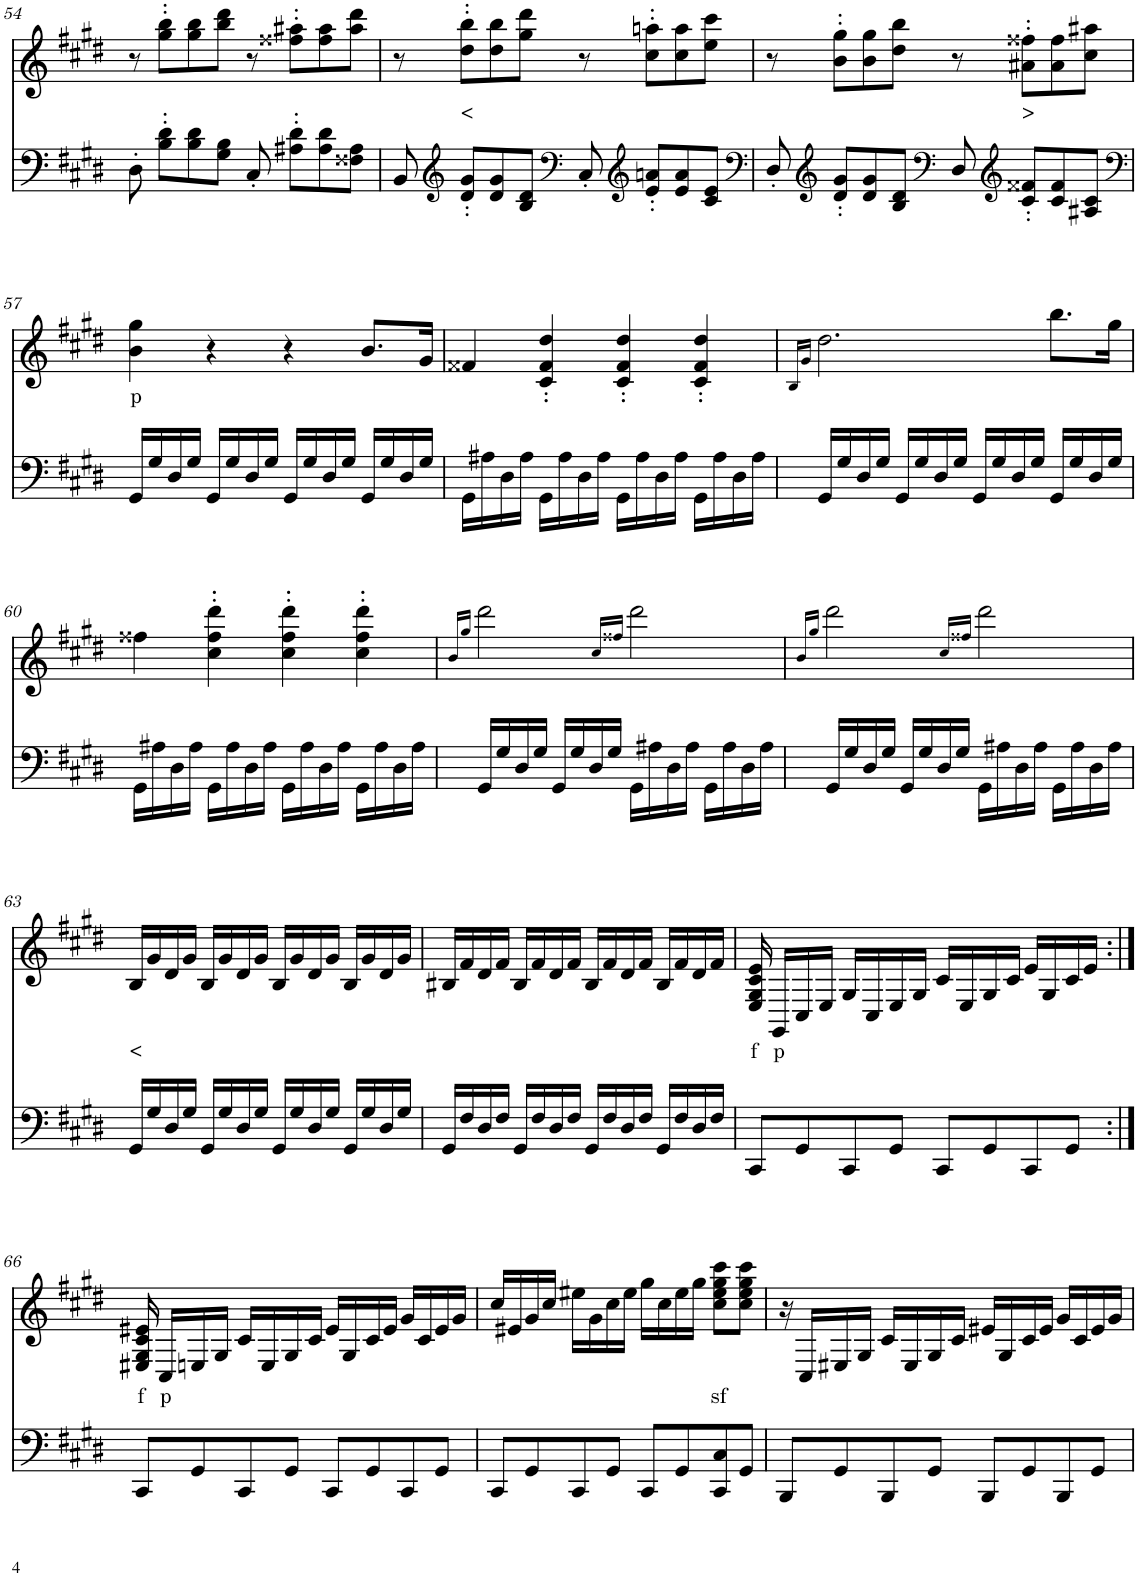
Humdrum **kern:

**kern	**kern	**text
*part2	*part1	*part1
*staff2	*staff1	*staff1
*I"piano	*I"piano	*
*I'Pno	*I'Pno	*
!!LO:PB:g=z
*clefF4	*clefG2	*
*k[f#c#g#d#]	*k[f#c#g#d#]	*
*c#:	*c#:	*
*M4/4	*M4/4	*
=54	=54	=54
8D#'\	8r	.
8B\' 8d#\'L	8gg#\' 8bb\'L	.
8B\ 8d#\	8gg#\ 8bb\	.
8G#\ 8B\J	8bb\ 8ddd#\J	.
8C#'/	8r	.
8A#X\' 8d#\'L	8ff##X\' 8aa#X\'L	.
8A#\ 8d#\	8ff##\ 8aa#\	.
8F##X\ 8A#\J	8aa#\ 8ddd#\J	.
=55	=55	=55
8BB/	8r	.
*clefG2	*	*
!	!	!LO:LY:b
8d#/' 8g#/'L	8dd#\' 8bb\'L	<
8d#/ 8g#/	8dd#\ 8bb\	.
8B/ 8d#/J	8gg#\ 8ddd#\J	.
*clefF4	*	*
8C#'/	8r	.
*clefG2	*	*
8e/' 8an/'L	8cc#\' 8aan\'L	.
8e/ 8a/	8cc#\ 8aa\	.
8c#/ 8e/J	8ee\ 8ccc#\J	.
=56	=56	=56
*clefF4	*	*
8D#'/	8r	.
*clefG2	*	*
8d#/' 8g#/'L	8b\' 8gg#\'L	.
8d#/ 8g#/	8b\ 8gg#\	.
8B/ 8d#/J	8dd#\ 8bb\J	.
*clefF4	*	*
8D#/	8r	.
*clefG2	*	*
!	!	!LO:LY:b
8c#/' 8f##X/'L	8a#X\' 8ff##X\'L	>
8c#/ 8f##/	8a#\ 8ff##\	.
8A#X/ 8c#/J	8cc#\ 8aa#X\J	.
!!LO:LB:g=z
=57	=57	=57
*clefF4	*	*
!	!	!LO:LY:b
16GG#/LL	4b\ 4gg#\	p
16G#/	.	.
16D#/	.	.
16G#/JJ	.	.
16GG#/LL	4r	.
16G#/	.	.
16D#/	.	.
16G#/JJ	.	.
16GG#/LL	4r	.
16G#/	.	.
16D#/	.	.
16G#/JJ	.	.
16GG#/LL	8.b/L	.
16G#/	.	.
16D#/	.	.
16G#/JJ	16g#/Jk	.
=58	=58	=58
16GG#\LL	4f##X/	.
16A#X\	.	.
16D#\	.	.
16A#\JJ	.	.
16GG#\LL	4c#/' 4f##/' 4dd#/'	.
16A#\	.	.
16D#\	.	.
16A#\JJ	.	.
16GG#\LL	4c#/' 4f##/' 4dd#/'	.
16A#\	.	.
16D#\	.	.
16A#\JJ	.	.
16GG#\LL	4c#/' 4f##/' 4dd#/'	.
16A#\	.	.
16D#\	.	.
16A#\JJ	.	.
=59	=59	=59
.	16qB/LL	.
.	16qg#/JJ	.
16GG#/LL	2.dd#\	.
16G#/	.	.
16D#/	.	.
16G#/JJ	.	.
16GG#/LL	.	.
16G#/	.	.
16D#/	.	.
16G#/JJ	.	.
16GG#/LL	.	.
16G#/	.	.
16D#/	.	.
16G#/JJ	.	.
16GG#/LL	8.bb\L	.
16G#/	.	.
16D#/	.	.
16G#/JJ	16gg#\Jk	.
!!LO:LB:g=z
=60	=60	=60
16GG#\LL	4ff##X\	.
16A#X\	.	.
16D#\	.	.
16A#\JJ	.	.
16GG#\LL	4cc#\' 4ff##\' 4ddd#\'	.
16A#\	.	.
16D#\	.	.
16A#\JJ	.	.
16GG#\LL	4cc#\' 4ff##\' 4ddd#\'	.
16A#\	.	.
16D#\	.	.
16A#\JJ	.	.
16GG#\LL	4cc#\' 4ff##\' 4ddd#\'	.
16A#\	.	.
16D#\	.	.
16A#\JJ	.	.
=61	=61	=61
.	16qb/LL	.
.	16qgg#/JJ	.
16GG#/LL	2ddd#\	.
16G#/	.	.
16D#/	.	.
16G#/JJ	.	.
16GG#/LL	.	.
16G#/	.	.
16D#/	.	.
16G#/JJ	.	.
.	16qcc#/LL	.
.	16qff##X/JJ	.
16GG#\LL	2ddd#\	.
16A#X\	.	.
16D#\	.	.
16A#\JJ	.	.
16GG#\LL	.	.
16A#\	.	.
16D#\	.	.
16A#\JJ	.	.
=62	=62	=62
.	16qb/LL	.
.	16qgg#/JJ	.
16GG#/LL	2ddd#\	.
16G#/	.	.
16D#/	.	.
16G#/JJ	.	.
16GG#/LL	.	.
16G#/	.	.
16D#/	.	.
16G#/JJ	.	.
.	16qcc#/LL	.
.	16qff##X/JJ	.
16GG#\LL	2ddd#\	.
16A#X\	.	.
16D#\	.	.
16A#\JJ	.	.
16GG#\LL	.	.
16A#\	.	.
16D#\	.	.
16A#\JJ	.	.
!!LO:LB:g=z
=63	=63	=63
!	!	!LO:LY:b
16GG#/LL	16B/LL	<
16G#/	16g#/	.
16D#/	16d#/	.
16G#/JJ	16g#/JJ	.
16GG#/LL	16B/LL	.
16G#/	16g#/	.
16D#/	16d#/	.
16G#/JJ	16g#/JJ	.
16GG#/LL	16B/LL	.
16G#/	16g#/	.
16D#/	16d#/	.
16G#/JJ	16g#/JJ	.
16GG#/LL	16B/LL	.
16G#/	16g#/	.
16D#/	16d#/	.
16G#/JJ	16g#/JJ	.
=64	=64	=64
16GG#/LL	16B#X/LL	.
16F#/	16f#/	.
16D#/	16d#/	.
16F#/JJ	16f#/JJ	.
16GG#/LL	16B#/LL	.
16F#/	16f#/	.
16D#/	16d#/	.
16F#/JJ	16f#/JJ	.
16GG#/LL	16B#/LL	.
16F#/	16f#/	.
16D#/	16d#/	.
16F#/JJ	16f#/JJ	.
16GG#/LL	16B#/LL	.
16F#/	16f#/	.
16D#/	16d#/	.
16F#/JJ	16f#/JJ	.
=65	=65	=65
!	!	!LO:LY:b
8CC#/L	16E/ 16G#/ 16c#/ 16e/	f
!	!	!LO:LY:b
.	16GG#/LL	p
8GG#/	16C#/	.
.	16E/JJ	.
8CC#/	16G#/LL	.
.	16C#/	.
8GG#/J	16E/	.
.	16G#/JJ	.
8CC#/L	16c#/LL	.
.	16E/	.
8GG#/	16G#/	.
.	16c#/JJ	.
8CC#/	16e/LL	.
.	16G#/	.
8GG#/J	16c#/	.
.	16e/JJ	.
!!LO:LB:g=z
=66:|!	=66:|!	=66:|!
!	!	!LO:LY:b
8CC#/L	16E#X/ 16G#/ 16c#/ 16e#X/	f
!	!	!LO:LY:b
.	16C#/LL	p
8GG#/	16En/	.
.	16G#/JJ	.
8CC#/	16c#/LL	.
.	16E/	.
8GG#/J	16G#/	.
.	16c#/JJ	.
8CC#/L	16e#/LL	.
.	16G#/	.
8GG#/	16c#/	.
.	16e#/JJ	.
8CC#/	16g#/LL	.
.	16c#/	.
8GG#/J	16e#/	.
.	16g#/JJ	.
=67	=67	=67
8CC#/L	16cc#/LL	.
.	16e#X/	.
8GG#/	16g#/	.
.	16cc#/JJ	.
8CC#/	16ee#X\LL	.
.	16g#\	.
8GG#/J	16cc#\	.
.	16ee#\JJ	.
8CC#/L	16gg#\LL	.
.	16cc#\	.
8GG#/	16ee#\	.
.	16gg#\JJ	.
!	!	!LO:LY:b
8CC#/ 8C#/	8cc#\ 8ee#\ 8gg#\ 8ccc#\L	sf
8GG#/J	8cc#\ 8ee#\ 8gg#\ 8ccc#\J	.
=68	=68	=68
8BBB/L	16r	.
.	16C#/LL	.
8GG#/	16E#X/	.
.	16G#/JJ	.
8BBB/	16c#/LL	.
.	16E#/	.
8GG#/J	16G#/	.
.	16c#/JJ	.
8BBB/L	16e#X/LL	.
.	16G#/	.
8GG#/	16c#/	.
.	16e#/JJ	.
8BBB/	16g#/LL	.
.	16c#/	.
8GG#/J	16e#/	.
.	16g#/JJ	.
=	=	=
*-	*-	*-
